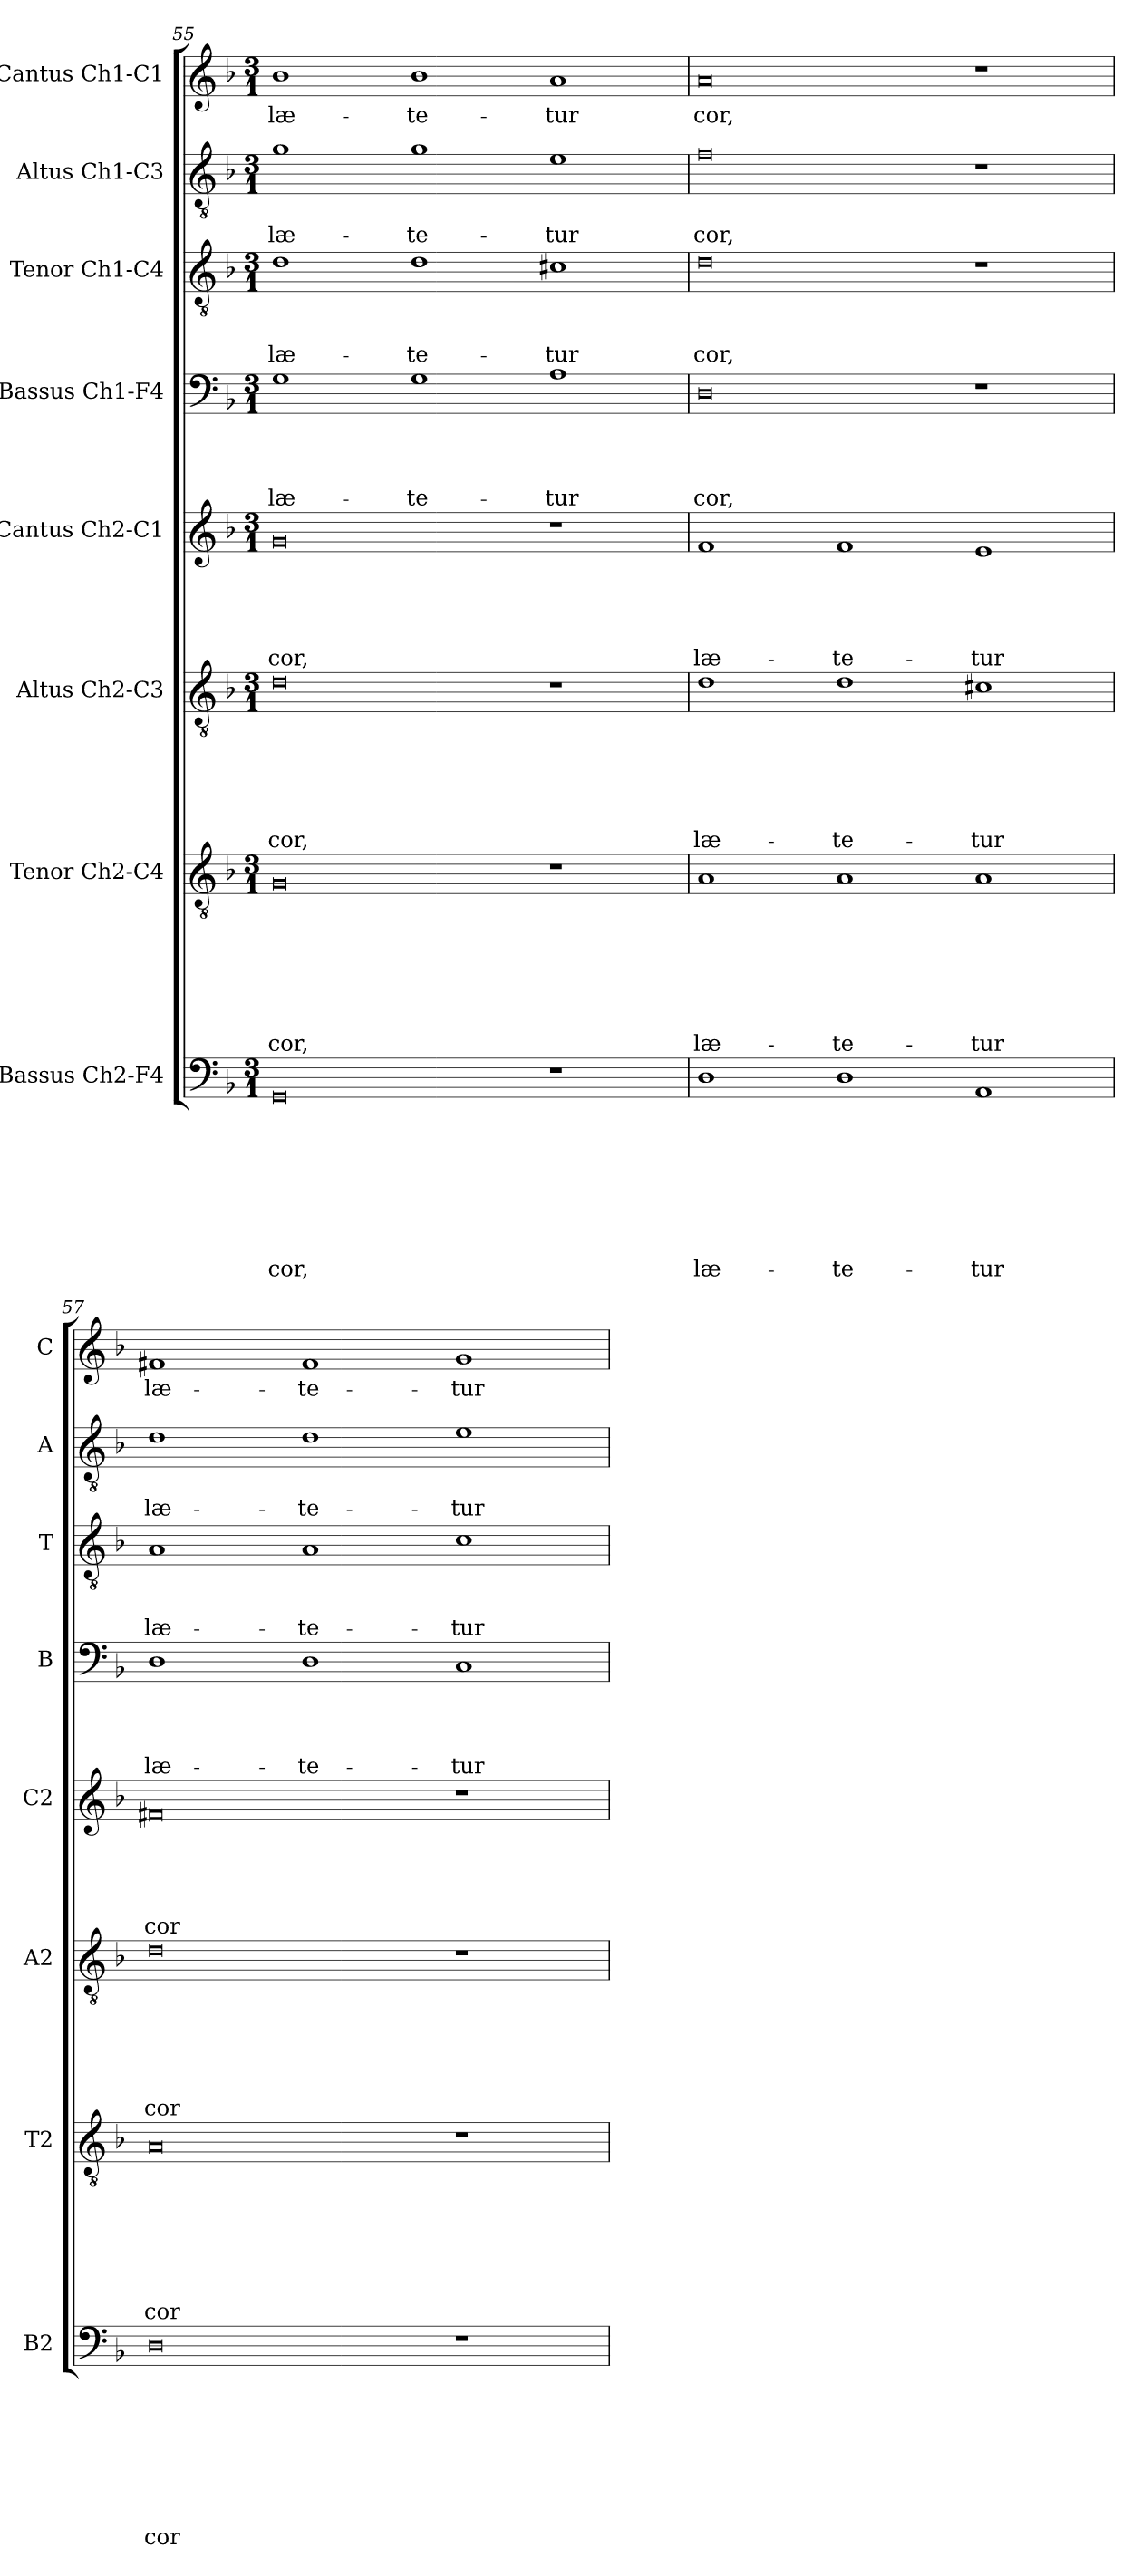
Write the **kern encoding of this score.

**kern	**text	**text	**text	**text	**text	**text	**text	**text	**kern	**text	**text	**text	**text	**text	**text	**text	**kern	**text	**text	**text	**text	**text	**text	**kern	**text	**text	**text	**text	**text	**kern	**text	**text	**text	**text	**kern	**text	**text	**text	**kern	**text	**text	**kern	**text
*part8	*part8	*part8	*part8	*part8	*part8	*part8	*part8	*part8	*part7	*part7	*part7	*part7	*part7	*part7	*part7	*part7	*part6	*part6	*part6	*part6	*part6	*part6	*part6	*part5	*part5	*part5	*part5	*part5	*part5	*part4	*part4	*part4	*part4	*part4	*part3	*part3	*part3	*part3	*part2	*part2	*part2	*part1	*part1
*staff8	*staff8	*staff8	*staff8	*staff8	*staff8	*staff8	*staff8	*staff8	*staff7	*staff7	*staff7	*staff7	*staff7	*staff7	*staff7	*staff7	*staff6	*staff6	*staff6	*staff6	*staff6	*staff6	*staff6	*staff5	*staff5	*staff5	*staff5	*staff5	*staff5	*staff4	*staff4	*staff4	*staff4	*staff4	*staff3	*staff3	*staff3	*staff3	*staff2	*staff2	*staff2	*staff1	*staff1
*I"Bassus Ch2-F4	*	*	*	*	*	*	*	*	*I"Tenor Ch2-C4	*	*	*	*	*	*	*	*I"Altus Ch2-C3	*	*	*	*	*	*	*I"Cantus Ch2-C1	*	*	*	*	*	*I"Bassus Ch1-F4	*	*	*	*	*I"Tenor Ch1-C4	*	*	*	*I"Altus Ch1-C3	*	*	*I"Cantus Ch1-C1	*
*I'B2	*	*	*	*	*	*	*	*	*I'T2	*	*	*	*	*	*	*	*I'A2	*	*	*	*	*	*	*I'C2	*	*	*	*	*	*I'B	*	*	*	*	*I'T	*	*	*	*I'A	*	*	*I'C	*
!!LO:LB:g=z
*clefF4	*	*	*	*	*	*	*	*	*clefGv2	*	*	*	*	*	*	*	*clefGv2	*	*	*	*	*	*	*clefG2	*	*	*	*	*	*clefF4	*	*	*	*	*clefGv2	*	*	*	*clefGv2	*	*	*clefG2	*
*k[b-]	*	*	*	*	*	*	*	*	*k[b-]	*	*	*	*	*	*	*	*k[b-]	*	*	*	*	*	*	*k[b-]	*	*	*	*	*	*k[b-]	*	*	*	*	*k[b-]	*	*	*	*k[b-]	*	*	*k[b-]	*
*F:	*	*	*	*	*	*	*	*	*F:	*	*	*	*	*	*	*	*F:	*	*	*	*	*	*	*F:	*	*	*	*	*	*F:	*	*	*	*	*F:	*	*	*	*F:	*	*	*F:	*
*M3/1	*	*	*	*	*	*	*	*	*M3/1	*	*	*	*	*	*	*	*M3/1	*	*	*	*	*	*	*M3/1	*	*	*	*	*	*M3/1	*	*	*	*	*M3/1	*	*	*	*M3/1	*	*	*M3/1	*
=55	=55	=55	=55	=55	=55	=55	=55	=55	=55	=55	=55	=55	=55	=55	=55	=55	=55	=55	=55	=55	=55	=55	=55	=55	=55	=55	=55	=55	=55	=55	=55	=55	=55	=55	=55	=55	=55	=55	=55	=55	=55	=55	=55
!	!	!	!	!	!	!	!	!LO:LY:b	!	!	!	!	!	!	!	!LO:LY:b	!	!	!	!	!	!	!LO:LY:b	!	!	!	!	!	!LO:LY:b	!	!	!	!	!LO:LY:b	!	!	!	!LO:LY:b	!	!	!LO:LY:b	!	!LO:LY:b
0GG	.	.	.	.	.	.	.	cor,	0G	.	.	.	.	.	.	cor,	0d	.	.	.	.	.	cor,	0g	.	.	.	.	cor,	1G	.	.	.	læ-	1d	.	.	læ-	1g	.	læ-	1b-	læ-
!	!	!	!	!	!	!	!	!	!	!	!	!	!	!	!	!	!	!	!	!	!	!	!	!	!	!	!	!	!	!	!	!	!	!LO:LY:b	!	!	!	!LO:LY:b	!	!	!LO:LY:b	!	!LO:LY:b
.	.	.	.	.	.	.	.	.	.	.	.	.	.	.	.	.	.	.	.	.	.	.	.	.	.	.	.	.	.	1G	.	.	.	-te-	1d	.	.	-te-	1g	.	-te-	1b-	-te-
!	!	!	!	!	!	!	!	!	!	!	!	!	!	!	!	!	!	!	!	!	!	!	!	!	!	!	!	!	!	!	!	!	!	!LO:LY:b	!	!	!	!LO:LY:b	!	!	!LO:LY:b	!	!LO:LY:b
1r	.	.	.	.	.	.	.	.	1r	.	.	.	.	.	.	.	1r	.	.	.	.	.	.	1r	.	.	.	.	.	1A	.	.	.	-tur	1c#X	.	.	-tur	1e	.	-tur	1a	-tur
=56	=56	=56	=56	=56	=56	=56	=56	=56	=56	=56	=56	=56	=56	=56	=56	=56	=56	=56	=56	=56	=56	=56	=56	=56	=56	=56	=56	=56	=56	=56	=56	=56	=56	=56	=56	=56	=56	=56	=56	=56	=56	=56	=56
!	!	!	!	!	!	!	!	!LO:LY:b	!	!	!	!	!	!	!	!LO:LY:b	!	!	!	!	!	!	!LO:LY:b	!	!	!	!	!	!LO:LY:b	!	!	!	!	!LO:LY:b	!	!	!	!LO:LY:b	!	!	!LO:LY:b	!	!LO:LY:b
1D	.	.	.	.	.	.	.	læ-	1A	.	.	.	.	.	.	læ-	1d	.	.	.	.	.	læ-	1f	.	.	.	.	læ-	0D	.	.	.	cor,	0d	.	.	cor,	0f	.	cor,	0a	cor,
!	!	!	!	!	!	!	!	!LO:LY:b	!	!	!	!	!	!	!	!LO:LY:b	!	!	!	!	!	!	!LO:LY:b	!	!	!	!	!	!LO:LY:b	!	!	!	!	!	!	!	!	!	!	!	!	!	!
1D	.	.	.	.	.	.	.	-te-	1A	.	.	.	.	.	.	-te-	1d	.	.	.	.	.	-te-	1f	.	.	.	.	-te-	.	.	.	.	.	.	.	.	.	.	.	.	.	.
!	!	!	!	!	!	!	!	!LO:LY:b	!	!	!	!	!	!	!	!LO:LY:b	!	!	!	!	!	!	!LO:LY:b	!	!	!	!	!	!LO:LY:b	!	!	!	!	!	!	!	!	!	!	!	!	!	!
1AA	.	.	.	.	.	.	.	-tur	1A	.	.	.	.	.	.	-tur	1c#X	.	.	.	.	.	-tur	1e	.	.	.	.	-tur	1r	.	.	.	.	1r	.	.	.	1r	.	.	1r	.
=57	=57	=57	=57	=57	=57	=57	=57	=57	=57	=57	=57	=57	=57	=57	=57	=57	=57	=57	=57	=57	=57	=57	=57	=57	=57	=57	=57	=57	=57	=57	=57	=57	=57	=57	=57	=57	=57	=57	=57	=57	=57	=57	=57
!	!	!	!	!	!	!	!	!LO:LY:b	!	!	!	!	!	!	!	!LO:LY:b	!	!	!	!	!	!	!LO:LY:b	!	!	!	!	!	!LO:LY:b	!	!	!	!	!LO:LY:b	!	!	!	!LO:LY:b	!	!	!LO:LY:b	!	!LO:LY:b
0D	.	.	.	.	.	.	.	cor	0A	.	.	.	.	.	.	cor	0d	.	.	.	.	.	cor	0f#X	.	.	.	.	cor	1D	.	.	.	læ-	1A	.	.	læ-	1d	.	læ-	1f#X	læ-
!	!	!	!	!	!	!	!	!	!	!	!	!	!	!	!	!	!	!	!	!	!	!	!	!	!	!	!	!	!	!	!	!	!	!LO:LY:b	!	!	!	!LO:LY:b	!	!	!LO:LY:b	!	!LO:LY:b
.	.	.	.	.	.	.	.	.	.	.	.	.	.	.	.	.	.	.	.	.	.	.	.	.	.	.	.	.	.	1D	.	.	.	-te-	1A	.	.	-te-	1d	.	-te-	1f#	-te-
!	!	!	!	!	!	!	!	!	!	!	!	!	!	!	!	!	!	!	!	!	!	!	!	!	!	!	!	!	!	!	!	!	!	!LO:LY:b	!	!	!	!LO:LY:b	!	!	!LO:LY:b	!	!LO:LY:b
1r	.	.	.	.	.	.	.	.	1r	.	.	.	.	.	.	.	1r	.	.	.	.	.	.	1r	.	.	.	.	.	1C	.	.	.	-tur	1c	.	.	-tur	1e	.	-tur	1g	-tur
=	=	=	=	=	=	=	=	=	=	=	=	=	=	=	=	=	=	=	=	=	=	=	=	=	=	=	=	=	=	=	=	=	=	=	=	=	=	=	=	=	=	=	=
*-	*-	*-	*-	*-	*-	*-	*-	*-	*-	*-	*-	*-	*-	*-	*-	*-	*-	*-	*-	*-	*-	*-	*-	*-	*-	*-	*-	*-	*-	*-	*-	*-	*-	*-	*-	*-	*-	*-	*-	*-	*-	*-	*-
